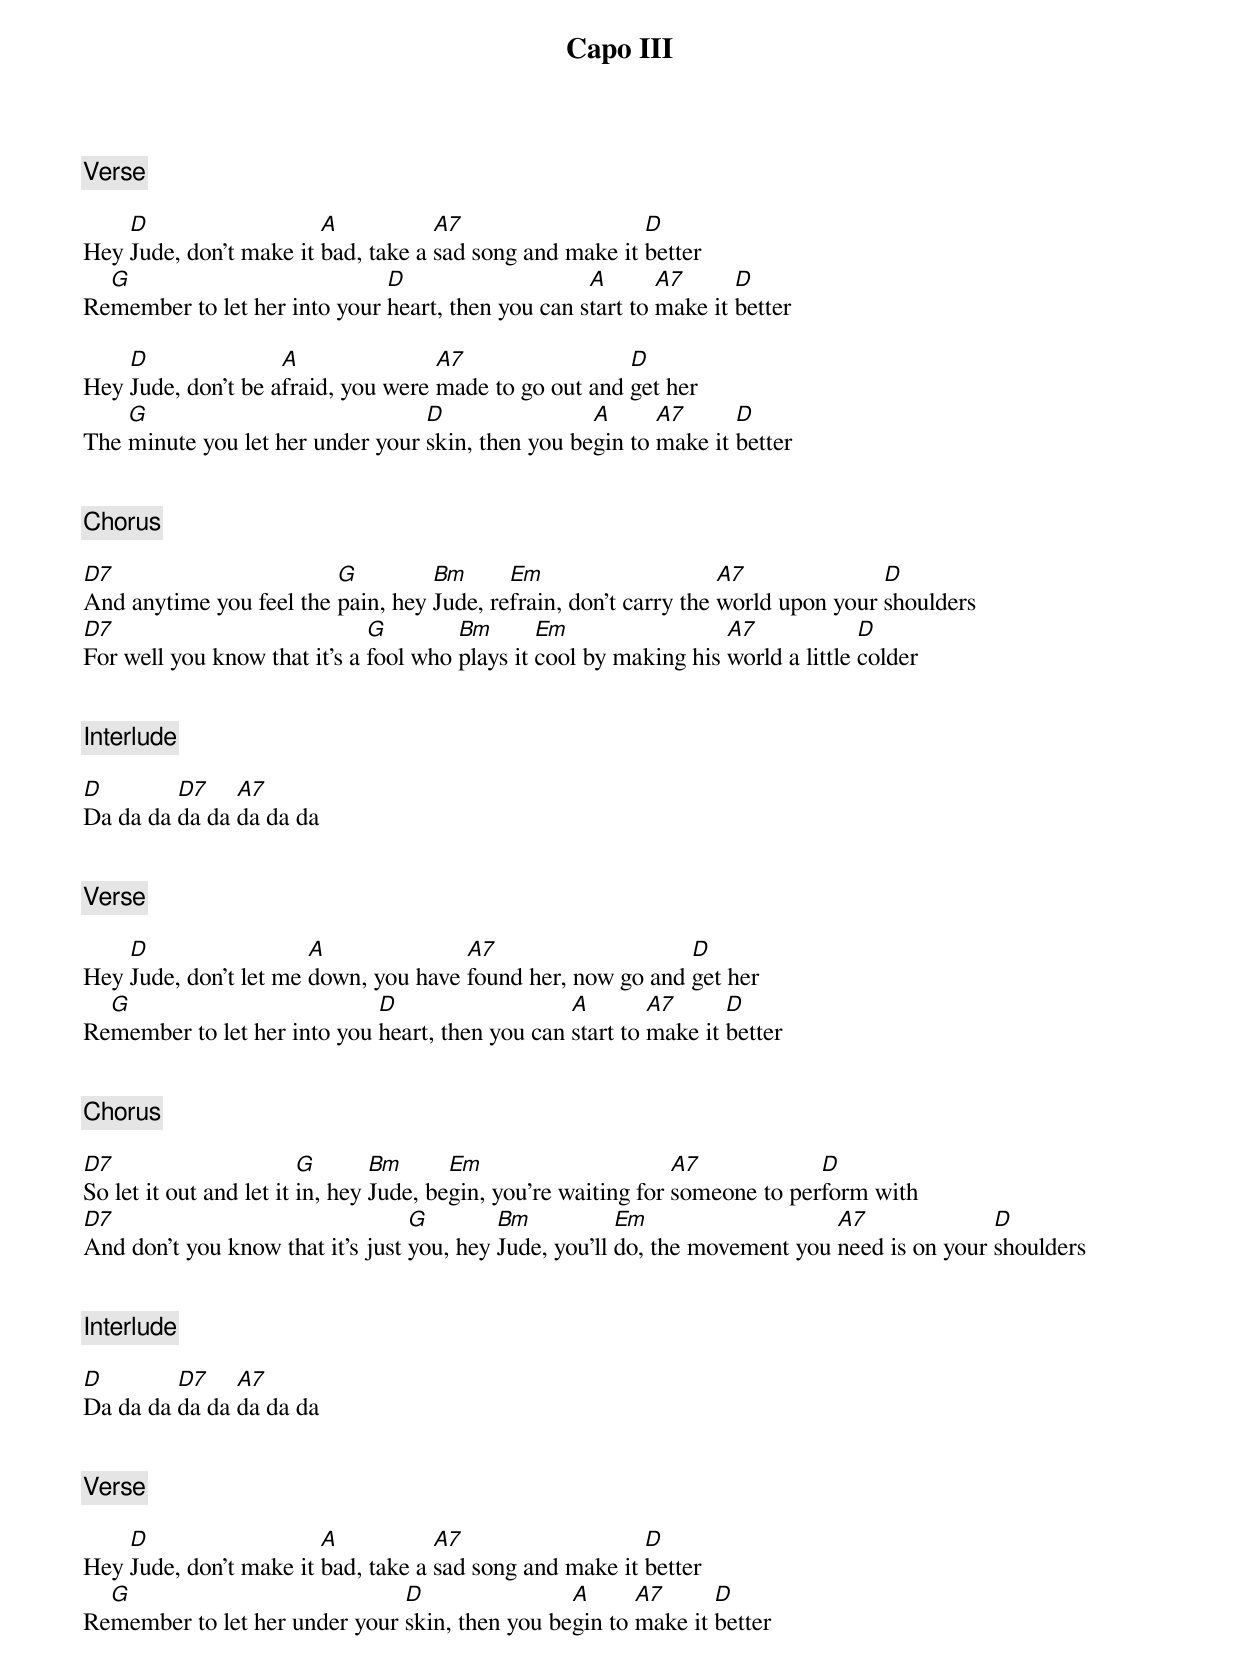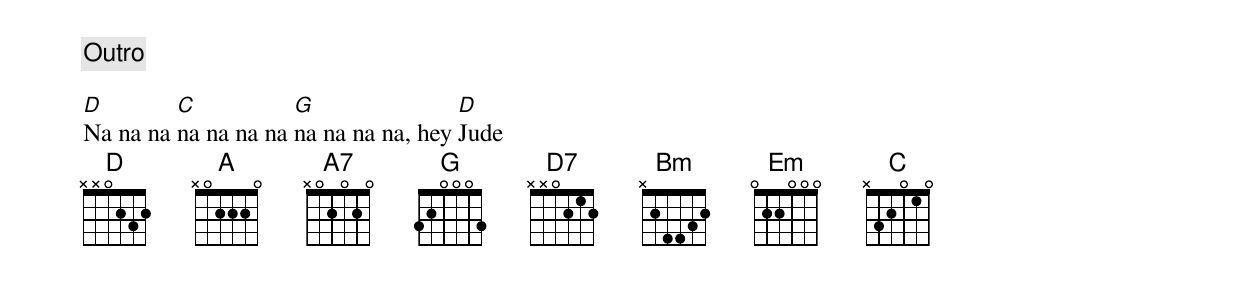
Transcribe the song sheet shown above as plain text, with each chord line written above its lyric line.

Capo III


[Verse]

    D                   A           A7                   D
Hey Jude, don’t make it bad, take a sad song and make it better
  G                           D                    A       A7      D
Remember to let her into your heart, then you can start to make it better

    D               A               A7                 D
Hey Jude, don’t be afraid, you were made to go out and get her
    G                             D                A      A7      D
The minute you let her under your skin, then you begin to make it better


[Chorus]

D7                       G         Bm      Em                     A7              D
And anytime you feel the pain, hey Jude, refrain, don’t carry the world upon your shoulders
D7                            G        Bm       Em                 A7             D
For well you know that it's a fool who plays it cool by making his world a little colder


[Interlude]

D        D7    A7
Da da da da da da da da


[Verse]

    D                  A              A7                    D
Hey Jude, don’t let me down, you have found her, now go and get her
  G                          D                   A        A7      D
Remember to let her into you heart, then you can start to make it better


[Chorus]

D7                       G       Bm      Em                      A7            D
So let it out and let it in, hey Jude, begin, you're waiting for someone to perform with
D7                                G        Bm           Em                   A7              D
And don’t you know that it's just you, hey Jude, you'll do, the movement you need is on your shoulders


[Interlude]

D        D7    A7
Da da da da da da da da


[Verse]

    D                   A           A7                   D
Hey Jude, don’t make it bad, take a sad song and make it better
  G                            D                A      A7      D
Remember to let her under your skin, then you begin to make it better


[Outro]

D        C           G                D
Na na na na na na na na na na na, hey Jude
